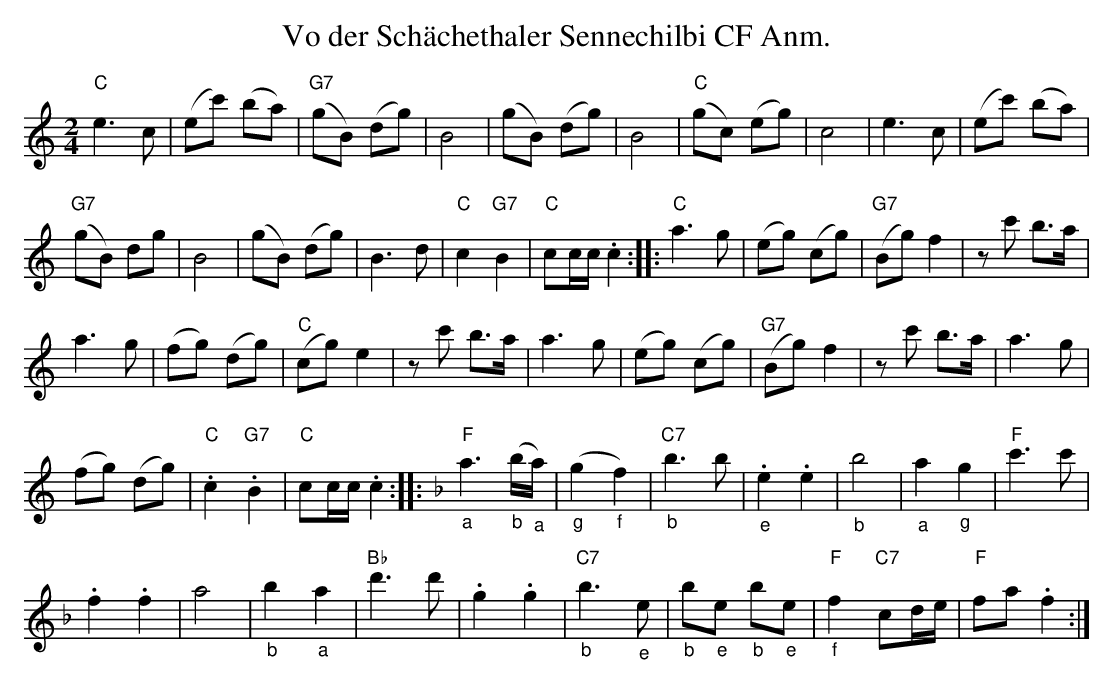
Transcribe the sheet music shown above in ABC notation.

X:1
T: Vo der Schächethaler Sennechilbi CF Anm.
M:2/4
L:1/8
K:C
"C"e3c | (ec') (ba) | "G7"(gB) (dg) | B4 | (gB) (dg) | B4 | "C"(gc) (eg) | c4 | e3c | (ec') (ba) |
"G7"(gB) dg | B4 | (gB) (dg) | B3d | "C"c2"G7"B2 | "C"cc/c/ .c2 :: "C"a3g | (eg) (cg) | "G7"(Bg) f2 | zc' b>a |
a3g | (fg) (dg) | "C"(cg) e2 | zc' b>a | a3g | (eg) (cg) | "G7"(Bg) f2 | zc' b>a | a3g |
(fg) (dg) | ."C"c2."G7"B2 | "C"cc/c/ .c2 :: [K:F] "F""_a"a3 ("_b"b/"_a"a/) | ("_g"g2"_f"f2) | "C7""_b"b3b | ."_e"e2.e2 | "_b"b4 | "_a"a2"_g"g2 | "F"c'3c' |
.f2.f2 | a4 | "_b"b2"_a"a2 | "Bb"d'3d' | .g2.g2 | "C7""_b"b3"_e"e | "_b"b"_e"e "_b"b"_e"e | "F""_f"f2 "C7"cd/e/ | "F"fa .f2 :|
